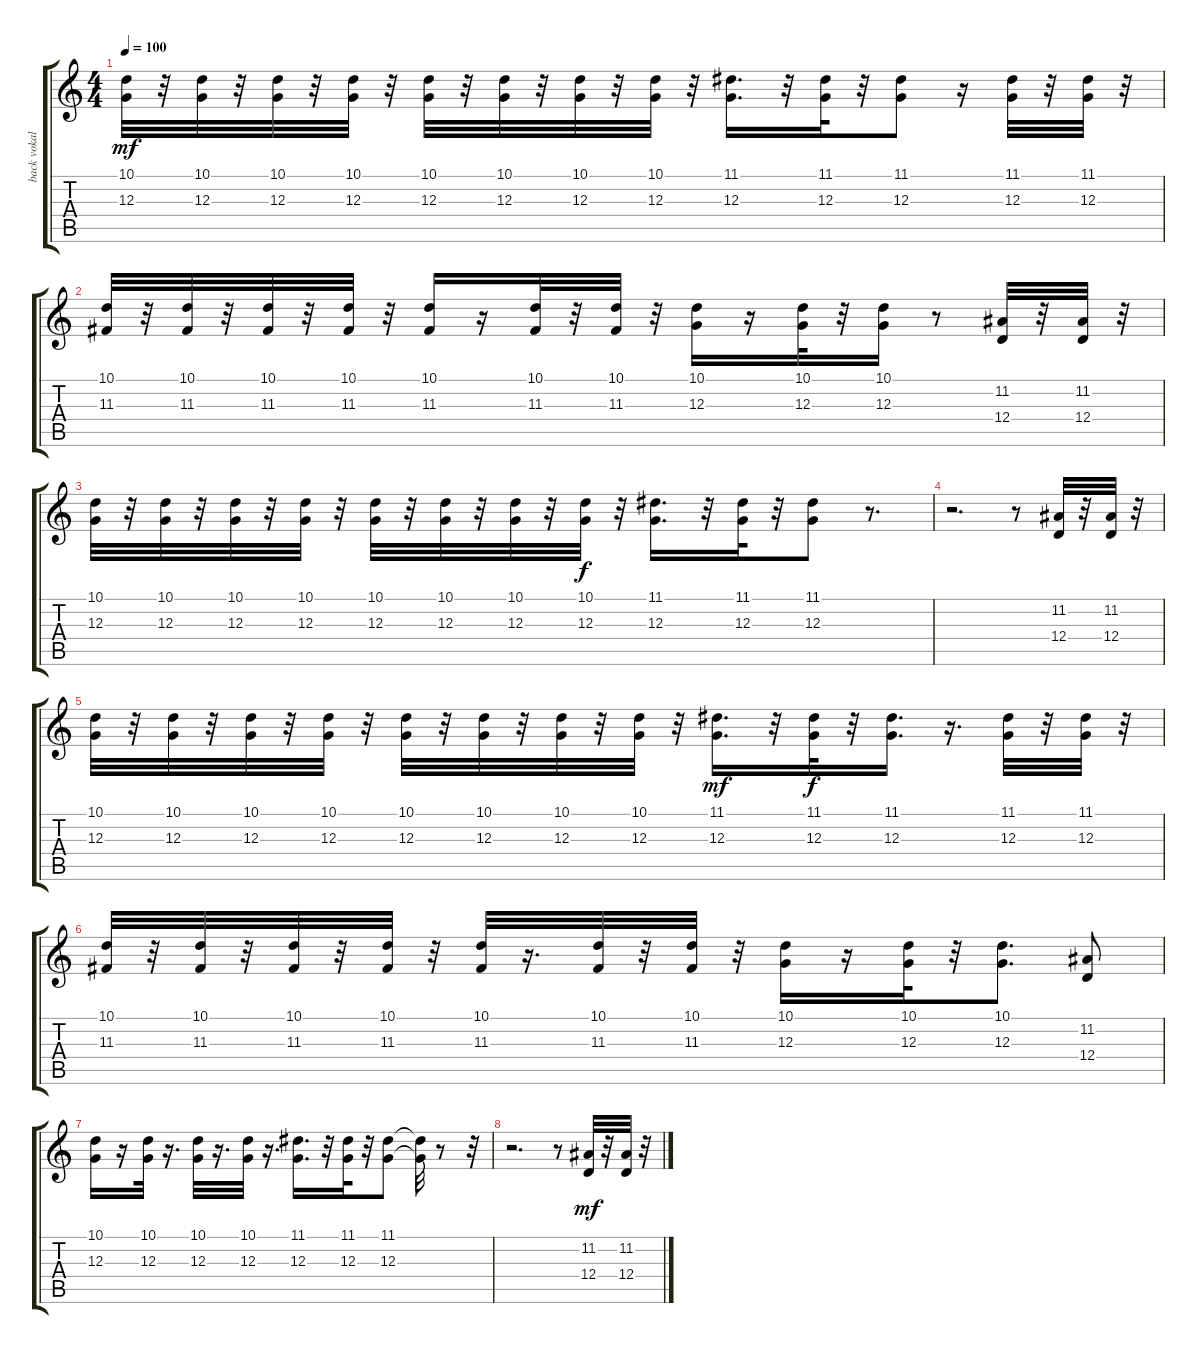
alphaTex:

\track ("back vokal" "back vokal") {instrument pad4choir}
\staff {score tabs}
\tuning (E4 B3 G3 D3 A2 E2) {hide}
\ts (4 4)
\tempo 100
\clef g2
\ks c
(10.1 12.3).32{dy mf} r.32 (10.1 12.3).32 r.32 (10.1 12.3).32 r.32 (10.1 12.3).32 r.32 (10.1 12.3).32 r.32 (10.1 12.3).32 r.32 (10.1 12.3).32 r.32 (10.1 12.3).32 r.32 (11.1 12.3).16{d} r.32 (11.1 12.3).32 r.32 (11.1 12.3).8 r.16 (11.1 12.3).32 r.32 (11.1 12.3).32 r.32 |
(10.1 11.3).32 r.32 (10.1 11.3).32 r.32 (10.1 11.3).32 r.32 (10.1 11.3).32 r.32 (10.1 11.3).16 r.16 (10.1 11.3).32 r.32 (10.1 11.3).32 r.32 (10.1 12.3).16 r.16 (10.1 12.3).32 r.32 (10.1 12.3).16 r.8 (11.2 12.4).32 r.32 (11.2 12.4).32 r.32 |
(10.1 12.3).32 r.32 (10.1 12.3).32 r.32 (10.1 12.3).32 r.32 (10.1 12.3).32 r.32 (10.1 12.3).32 r.32 (10.1 12.3).32 r.32 (10.1 12.3).32 r.32 (10.1 12.3).32{dy f} r.32 (11.1 12.3).16{d} r.32 (11.1 12.3).32 r.32 (11.1 12.3).8 r.8{d} |
r.2{d} r.8 (11.2 12.4).32 r.32 (11.2 12.4).32 r.32 |
(10.1 12.3).32 r.32 (10.1 12.3).32 r.32 (10.1 12.3).32 r.32 (10.1 12.3).32 r.32 (10.1 12.3).32 r.32 (10.1 12.3).32 r.32 (10.1 12.3).32 r.32 (10.1 12.3).32 r.32 (11.1 12.3).16{d dy mf} r.32 (11.1 12.3).32{dy f} r.32 (11.1 12.3).16{d} r.16{d} (11.1 12.3).32 r.32 (11.1 12.3).32 r.32 |
(10.1 11.3).32 r.32 (10.1 11.3).32 r.32 (10.1 11.3).32 r.32 (10.1 11.3).32 r.32 (10.1 11.3).32 r.16{d} (10.1 11.3).32 r.32 (10.1 11.3).32 r.32 (10.1 12.3).16 r.16 (10.1 12.3).32 r.32 (10.1 12.3).8{d} (11.2 12.4).8 |
(10.1 12.3).16 r.16 (10.1 12.3).32 r.16{d} (10.1 12.3).32 r.16{d} (10.1 12.3).32 r.16{d} (11.1 12.3).16{d} r.32 (11.1 12.3).32 r.32 (11.1 12.3).8 (11.1{t} 12.3{t}).32 r.8 r.32 |
r.2{d} r.8 (11.2 12.4).32{dy mf} r.32 (11.2 12.4).32 r.32
